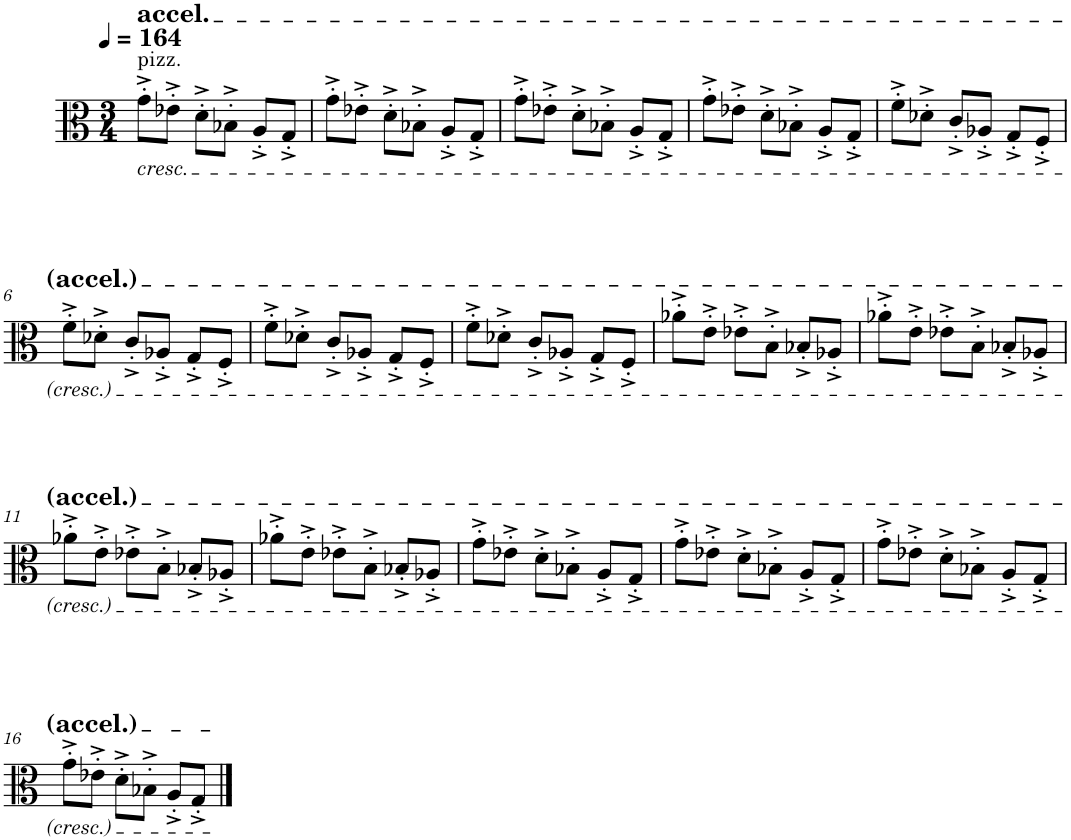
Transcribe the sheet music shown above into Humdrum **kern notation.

**kern
*part1
*staff1
*I"Viola
*I'Vla.
*clefC3
*k[]
*M3/4
*MM164
=1
!LO:TX:a:t=pizz.
!LO:TX:b:i:t=cresc.
!LO:TX:a:t=accel.
8g'^\L
8e-X'^\J
8d'^\L
8B-X'^\J
8A'^/L
8G'^/J
=2
8g'^\L
8e-X'^\J
8d'^\L
8B-X'^\J
8A'^/L
8G'^/J
=3
8g'^\L
8e-X'^\J
8d'^\L
8B-X'^\J
8A'^/L
8G'^/J
=4
8g'^\L
8e-X'^\J
8d'^\L
8B-X'^\J
8A'^/L
8G'^/J
=5
8f'^\L
8d-X'^\J
8c'^/L
8A-X'^/J
8G'^/L
8F'^/J
!!LO:LB:g=z
=6
8f'^\L
8d-X'^\J
8c'^/L
8A-X'^/J
8G'^/L
8F'^/J
=7
8f'^\L
8d-X'^\J
8c'^/L
8A-X'^/J
8G'^/L
8F'^/J
=8
8f'^\L
8d-X'^\J
8c'^/L
8A-X'^/J
8G'^/L
8F'^/J
=9
8a-X'^\L
8e'^\J
8e-X'^\L
8B'^\J
8B-X'^/L
8A-X'^/J
=10
8a-X'^\L
8e'^\J
8e-X'^\L
8B'^\J
8B-X'^/L
8A-X'^/J
!!LO:LB:g=z
=11
8a-X'^\L
8e'^\J
8e-X'^\L
8B'^\J
8B-X'^/L
8A-X'^/J
=12
8a-X'^\L
8e'^\J
8e-X'^\L
8B'^\J
8B-X'^/L
8A-X'^/J
=13
8g'^\L
8e-X'^\J
8d'^\L
8B-X'^\J
8A'^/L
8G'^/J
=14
8g'^\L
8e-X'^\J
8d'^\L
8B-X'^\J
8A'^/L
8G'^/J
=15
8g'^\L
8e-X'^\J
8d'^\L
8B-X'^\J
8A'^/L
8G'^/J
!!LO:LB:g=z
=16
8g'^\L
8e-X'^\J
8d'^\L
8B-X'^\J
8A'^/L
8G'^/J
==
*-
